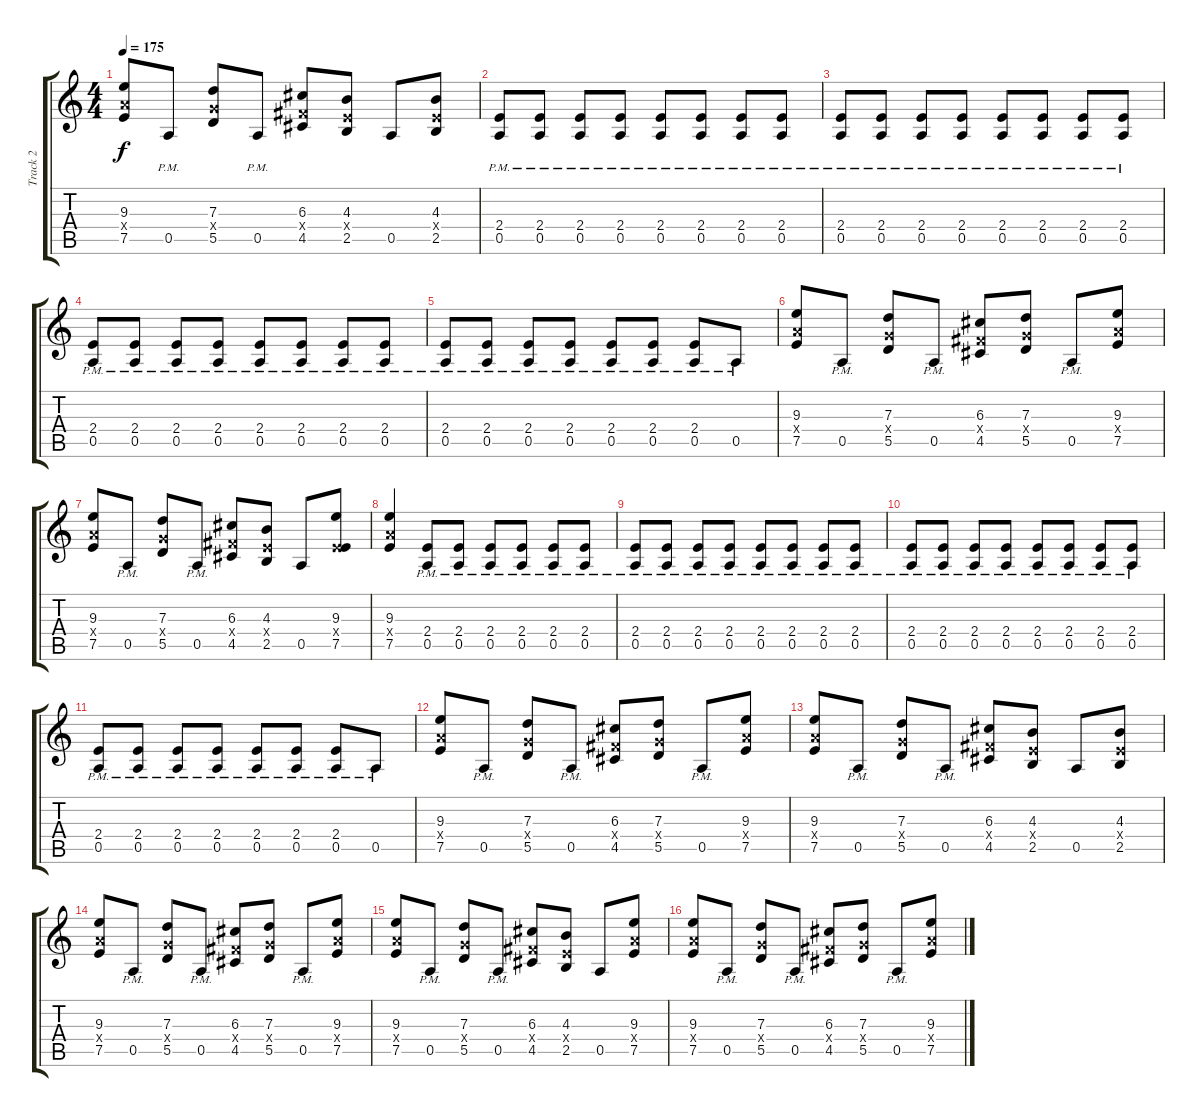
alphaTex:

\track ("Track 2" "Track 2") {instrument distortionguitar}
\staff {score tabs}
\tuning (E4 B3 G3 D3 A2 D2) {hide}
\ts (4 4)
\tempo 175
\clef g2
\ks c
(9.3 7.4{x} 7.5).8{dy f} 0.5{pm}.8 (7.3 5.4{x} 5.5).8 0.5{pm}.8 (6.3 4.4{x} 4.5).8 (4.3 2.4{x} 2.5).8 0.5.8 (4.3 2.4{x} 2.5).8 |
(2.4{pm} 0.5{pm}).8 (2.4{pm} 0.5{pm}).8 (2.4{pm} 0.5{pm}).8 (2.4{pm} 0.5{pm}).8 (2.4{pm} 0.5{pm}).8 (2.4{pm} 0.5{pm}).8 (2.4{pm} 0.5{pm}).8 (2.4{pm} 0.5{pm}).8 |
(2.4{pm} 0.5{pm}).8 (2.4{pm} 0.5{pm}).8 (2.4{pm} 0.5{pm}).8 (2.4{pm} 0.5{pm}).8 (2.4{pm} 0.5{pm}).8 (2.4{pm} 0.5{pm}).8 (2.4{pm} 0.5{pm}).8 (2.4{pm} 0.5{pm}).8 |
(2.4{pm} 0.5{pm}).8 (2.4{pm} 0.5{pm}).8 (2.4{pm} 0.5{pm}).8 (2.4{pm} 0.5{pm}).8 (2.4{pm} 0.5{pm}).8 (2.4{pm} 0.5{pm}).8 (2.4{pm} 0.5{pm}).8 (2.4{pm} 0.5{pm}).8 |
(2.4{pm} 0.5{pm}).8 (2.4{pm} 0.5{pm}).8 (2.4{pm} 0.5{pm}).8 (2.4{pm} 0.5{pm}).8 (2.4{pm} 0.5{pm}).8 (2.4{pm} 0.5{pm}).8 (2.4{pm} 0.5{pm}).8 0.5{pm}.8 |
(9.3 7.4{x} 7.5).8 0.5{pm}.8 (7.3 5.4{x} 5.5).8 0.5{pm}.8 (6.3 4.4{x} 4.5).8 (7.3 5.4{x} 5.5).8 0.5{pm}.8 (9.3 7.4{x} 7.5).8 |
(9.3 7.4{x} 7.5).8 0.5{pm}.8 (7.3 5.4{x} 5.5).8 0.5{pm}.8 (6.3 4.4{x} 4.5).8 (4.3 2.4{x} 2.5).8 0.5.8 (9.3 2.4{x} 7.5).8 |
(9.3 7.4{x} 7.5).4 (2.4{pm} 0.5{pm}).8 (2.4{pm} 0.5{pm}).8 (2.4{pm} 0.5{pm}).8 (2.4{pm} 0.5{pm}).8 (2.4{pm} 0.5{pm}).8 (2.4{pm} 0.5{pm}).8 |
(2.4{pm} 0.5{pm}).8 (2.4{pm} 0.5{pm}).8 (2.4{pm} 0.5{pm}).8 (2.4{pm} 0.5{pm}).8 (2.4{pm} 0.5{pm}).8 (2.4{pm} 0.5{pm}).8 (2.4{pm} 0.5{pm}).8 (2.4{pm} 0.5{pm}).8 |
(2.4{pm} 0.5{pm}).8 (2.4{pm} 0.5{pm}).8 (2.4{pm} 0.5{pm}).8 (2.4{pm} 0.5{pm}).8 (2.4{pm} 0.5{pm}).8 (2.4{pm} 0.5{pm}).8 (2.4{pm} 0.5{pm}).8 (2.4{pm} 0.5{pm}).8 |
(2.4{pm} 0.5{pm}).8 (2.4{pm} 0.5{pm}).8 (2.4{pm} 0.5{pm}).8 (2.4{pm} 0.5{pm}).8 (2.4{pm} 0.5{pm}).8 (2.4{pm} 0.5{pm}).8 (2.4{pm} 0.5{pm}).8 0.5{pm}.8 |
(9.3 7.4{x} 7.5).8 0.5{pm}.8 (7.3 5.4{x} 5.5).8 0.5{pm}.8 (6.3 4.4{x} 4.5).8 (7.3 5.4{x} 5.5).8 0.5{pm}.8 (9.3 7.4{x} 7.5).8 |
(9.3 7.4{x} 7.5).8 0.5{pm}.8 (7.3 5.4{x} 5.5).8 0.5{pm}.8 (6.3 4.4{x} 4.5).8 (4.3 2.4{x} 2.5).8 0.5.8 (4.3 2.4{x} 2.5).8 |
(9.3 7.4{x} 7.5).8 0.5{pm}.8 (7.3 5.4{x} 5.5).8 0.5{pm}.8 (6.3 4.4{x} 4.5).8 (7.3 5.4{x} 5.5).8 0.5{pm}.8 (9.3 7.4{x} 7.5).8 |
(9.3 7.4{x} 7.5).8 0.5{pm}.8 (7.3 5.4{x} 5.5).8 0.5{pm}.8 (6.3 4.4{x} 4.5).8 (4.3 2.4{x} 2.5).8 0.5.8 (9.3 7.4{x} 7.5).8 |
(9.3 7.4{x} 7.5).8 0.5{pm}.8 (7.3 5.4{x} 5.5).8 0.5{pm}.8 (6.3 4.4{x} 4.5).8 (7.3 5.4{x} 5.5).8 0.5{pm}.8 (9.3 7.4{x} 7.5).8
